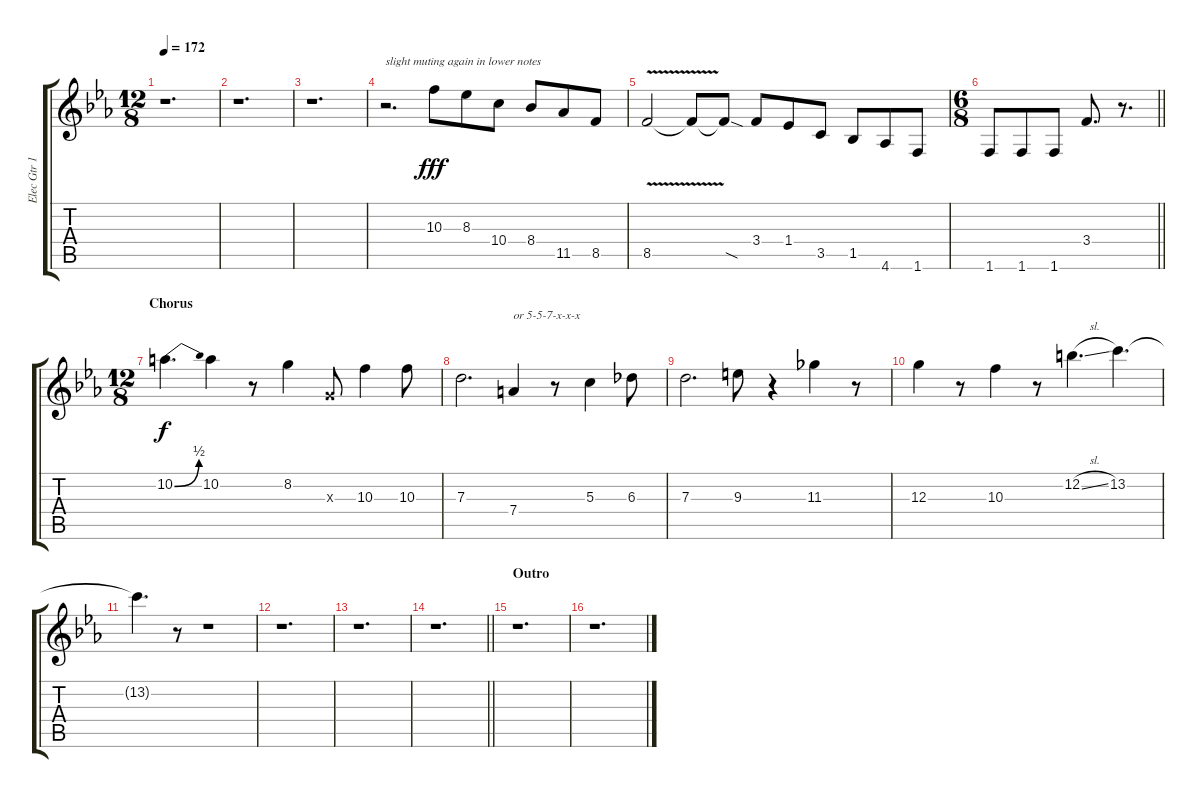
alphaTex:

\track ("Elec Gtr 1" "Elec Gtr 1") {instrument overdrivenguitar}
\staff {score tabs}
\tuning (E4 B3 G3 D3 A2 E2) {hide}
\ts (12 8)
\tempo 172
\clef g2
\ks cminor
r.1{d dy fff} |
r.1{d} |
r.1{d} |
r.2{d txt "slight muting again in lower notes"} 10.3.8 8.3.8 10.4.8 8.4.8 11.5.8 8.5.8 |
8.5{v}.2 8.5{t}.8 8.5{sod t}.8 3.4.8 1.4.8 3.5.8 1.5.8 4.6.8 1.6.8 |
\ts (6 8)
\barLineRight lightlight
1.6.8 1.6.8 1.6.8 3.4.8{d} r.8{d} |
\ts (12 8)
\section ("" "Chorus")
10.2{be (bend 0 0 60 2)}.4{d dy f} 10.2.4 r.8 8.2.4 0.3{x}.8 10.3.4 10.3.8 |
7.3.2{d} 7.4.4{txt "or 5-5-7-x-x-x"} r.8 5.3.4 6.3.8 |
7.3.2{d} 9.3.8 r.4 11.3.4 r.8 |
12.3.4 r.8 10.3.4 r.8 12.2{sl}.4{d} 13.2.4{d} |
13.2{t}.4{d} r.8 r.1 |
r.1{d} |
r.1{d} |
\barLineRight lightlight
r.1{d} |
\section ("" "Outro")
r.1{d} |
r.1{d}
